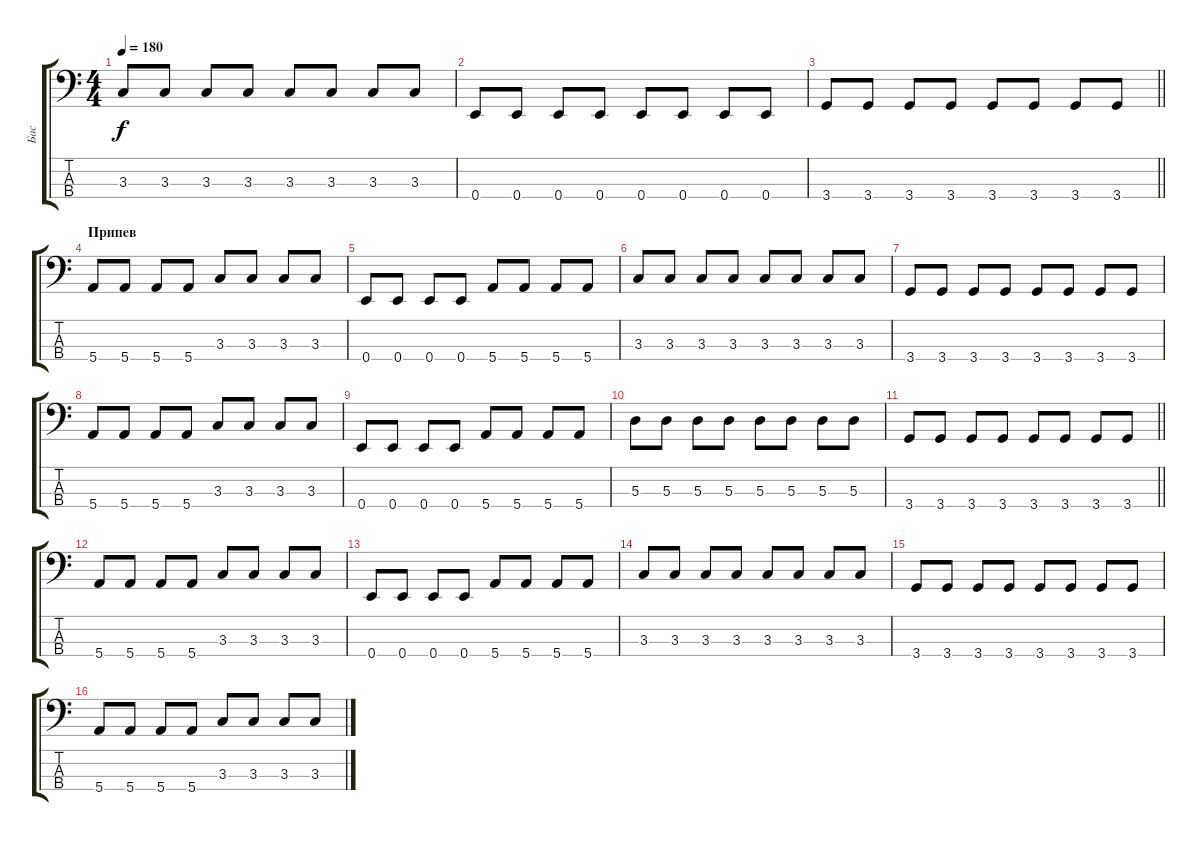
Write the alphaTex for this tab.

\track ("Бас" "Бас") {instrument electricbassfinger}
\staff {score tabs}
\tuning (G2 D2 A1 E1) {hide}
\ts (4 4)
\tempo 180
\clef f4
\ks c
3.3.8{dy f} 3.3.8 3.3.8 3.3.8 3.3.8 3.3.8 3.3.8 3.3.8 |
0.4.8 0.4.8 0.4.8 0.4.8 0.4.8 0.4.8 0.4.8 0.4.8 |
\barLineRight lightlight
3.4.8 3.4.8 3.4.8 3.4.8 3.4.8 3.4.8 3.4.8 3.4.8 |
\section ("" "Припев")
5.4.8 5.4.8 5.4.8 5.4.8 3.3.8 3.3.8 3.3.8 3.3.8 |
0.4.8 0.4.8 0.4.8 0.4.8 5.4.8 5.4.8 5.4.8 5.4.8 |
3.3.8 3.3.8 3.3.8 3.3.8 3.3.8 3.3.8 3.3.8 3.3.8 |
3.4.8 3.4.8 3.4.8 3.4.8 3.4.8 3.4.8 3.4.8 3.4.8 |
5.4.8 5.4.8 5.4.8 5.4.8 3.3.8 3.3.8 3.3.8 3.3.8 |
0.4.8 0.4.8 0.4.8 0.4.8 5.4.8 5.4.8 5.4.8 5.4.8 |
5.3.8 5.3.8 5.3.8 5.3.8 5.3.8 5.3.8 5.3.8 5.3.8 |
\barLineRight lightlight
3.4.8 3.4.8 3.4.8 3.4.8 3.4.8 3.4.8 3.4.8 3.4.8 |
\section ("" " ")
5.4.8 5.4.8 5.4.8 5.4.8 3.3.8 3.3.8 3.3.8 3.3.8 |
0.4.8 0.4.8 0.4.8 0.4.8 5.4.8 5.4.8 5.4.8 5.4.8 |
3.3.8 3.3.8 3.3.8 3.3.8 3.3.8 3.3.8 3.3.8 3.3.8 |
3.4.8 3.4.8 3.4.8 3.4.8 3.4.8 3.4.8 3.4.8 3.4.8 |
5.4.8 5.4.8 5.4.8 5.4.8 3.3.8 3.3.8 3.3.8 3.3.8
